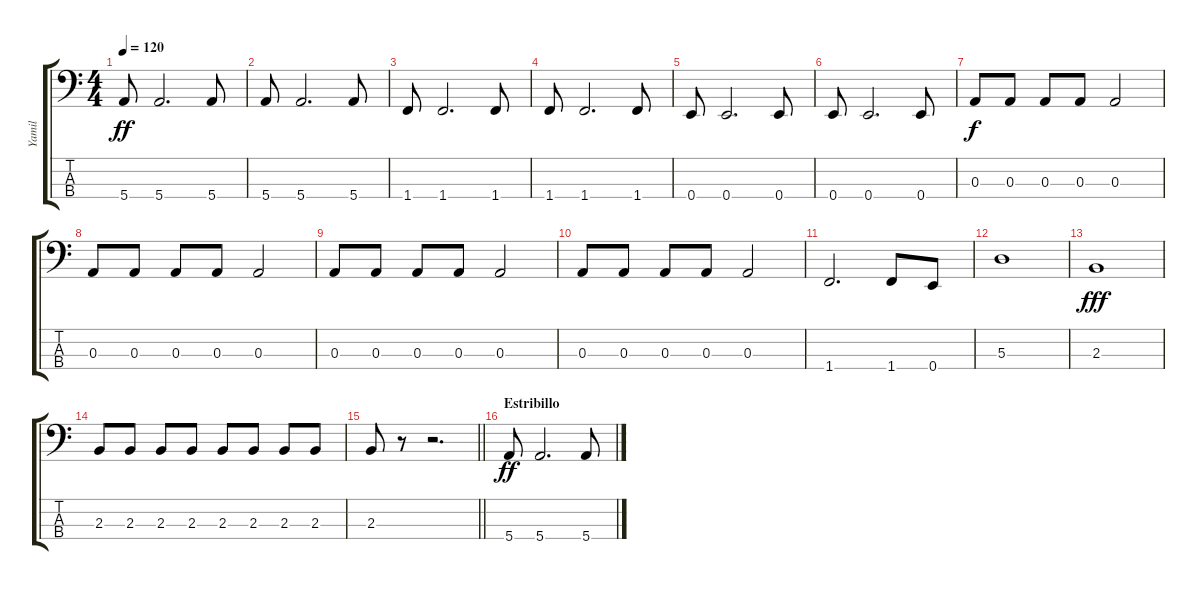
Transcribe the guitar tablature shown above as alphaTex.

\track ("Yamil" "Yamil") {instrument electricbasspick}
\staff {score tabs}
\tuning (G2 D2 A1 E1) {hide}
\ts (4 4)
\tempo 120
\clef f4
\ks c
5.4.8{dy ff} 5.4.2{d} 5.4.8 |
5.4.8 5.4.2{d} 5.4.8 |
1.4.8 1.4.2{d} 1.4.8 |
1.4.8 1.4.2{d} 1.4.8 |
0.4.8 0.4.2{d} 0.4.8 |
0.4.8 0.4.2{d} 0.4.8 |
0.3.8{dy f} 0.3.8 0.3.8 0.3.8 0.3.2 |
0.3.8 0.3.8 0.3.8 0.3.8 0.3.2 |
0.3.8 0.3.8 0.3.8 0.3.8 0.3.2 |
0.3.8 0.3.8 0.3.8 0.3.8 0.3.2 |
1.4.2{d} 1.4.8 0.4.8 |
5.3.1 |
2.3.1{dy fff} |
2.3.8 2.3.8 2.3.8 2.3.8 2.3.8 2.3.8 2.3.8 2.3.8 |
\barLineRight lightlight
2.3.8 r.8 r.2{d} |
\section ("" "Estribillo")
5.4.8{dy ff} 5.4.2{d} 5.4.8
